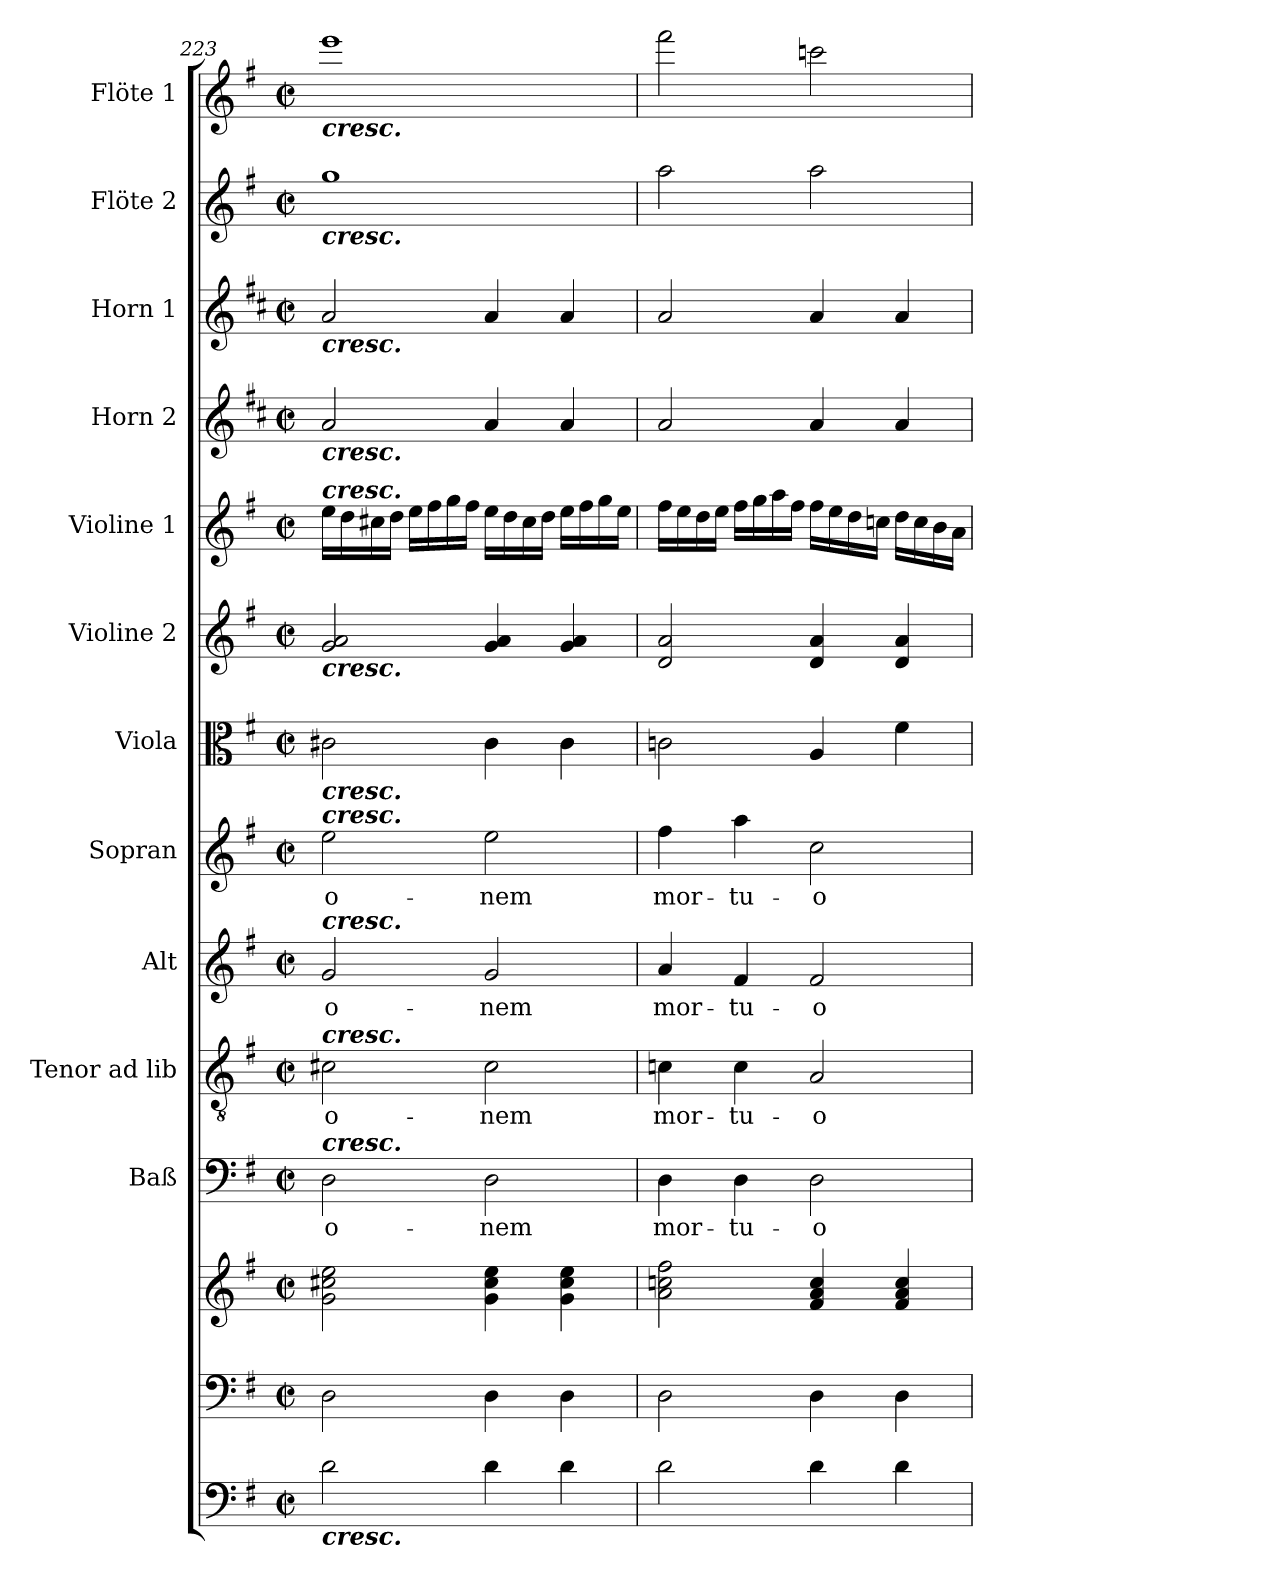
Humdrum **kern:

**kern	**kern	**kern	**kern	**text	**kern	**text	**kern	**text	**kern	**text	**kern	**kern	**kern	**kern	**kern	**kern	**kern
*part13	*part12	*part12	*part11	*part11	*part10	*part10	*part9	*part9	*part8	*part8	*part7	*part6	*part5	*part4	*part3	*part2	*part1
*staff14	*staff13	*staff12	*staff11	*staff11	*staff10	*staff10	*staff9	*staff9	*staff8	*staff8	*staff7	*staff6	*staff5	*staff4	*staff3	*staff2	*staff1
*	*	*	*I"Baß	*	*I"Tenor ad lib	*	*I"Alt	*	*I"Sopran	*	*I"Viola	*I"Violine 2	*I"Violine 1	*I"Horn 2	*I"Horn 1	*I"Flöte 2	*I"Flöte 1
*	*	*	*I'Baß	*	*I'Ten	*	*I'Alt	*	*I'Sop	*	*I'Vla.	*I'Vln. 2	*I'Vln. 1	*I'Hrn. 2	*I'Hrn. 1	*I'Fl. 2	*I'Fl. 1
!!LO:PB:g=z
*clefF4	*clefF4	*clefG2	*clefF4	*	*clefGv2	*	*clefG2	*	*clefG2	*	*clefC3	*clefG2	*clefG2	*clefG2	*clefG2	*clefG2	*clefG2
*ITrd7c12	*	*	*	*	*	*	*	*	*	*	*	*	*	*ITrd4c7	*ITrd4c7	*	*
*k[f#]	*k[f#]	*k[f#]	*k[f#]	*	*k[f#]	*	*k[f#]	*	*k[f#]	*	*k[f#]	*k[f#]	*k[f#]	*k[f#]	*k[f#]	*k[f#]	*k[f#]
*G:	*G:	*G:	*G:	*	*G:	*	*G:	*	*G:	*	*G:	*G:	*G:	*G:	*G:	*G:	*G:
*M2/2	*M2/2	*M2/2	*M2/2	*	*M2/2	*	*M2/2	*	*M2/2	*	*M2/2	*M2/2	*M2/2	*M2/2	*M2/2	*M2/2	*M2/2
*met(c|)	*met(c|)	*met(c|)	*met(c|)	*	*met(c|)	*	*met(c|)	*	*met(c|)	*	*met(c|)	*met(c|)	*met(c|)	*met(c|)	*met(c|)	*met(c|)	*met(c|)
=223	=223	=223	=223	=223	=223	=223	=223	=223	=223	=223	=223	=223	=223	=223	=223	=223	=223
!	!	!	!	!	!	!	!	!	!	!	!	!	!	!	!	!	!LO:TX:b:Bi:t=cresc.
!	!	!	!	!	!	!	!	!	!	!	!	!	!	!	!	!LO:TX:b:Bi:t=cresc.	!
!	!	!	!	!	!	!	!	!	!	!	!	!	!	!	!LO:TX:b:Bi:t=cresc.	!	!
!	!	!	!	!	!	!	!	!	!	!	!	!	!	!LO:TX:b:Bi:t=cresc.	!	!	!
!	!	!	!	!	!	!	!	!	!	!	!	!	!LO:TX:a:Bi:t=cresc.	!	!	!	!
!	!	!	!	!	!	!	!	!	!	!	!	!LO:TX:b:Bi:t=cresc.	!	!	!	!	!
!	!	!	!	!	!	!	!	!	!	!	!LO:TX:b:Bi:t=cresc.	!	!	!	!	!	!
!	!	!	!	!	!	!	!	!	!LO:TX:a:Bi:t=cresc.	!	!	!	!	!	!	!	!
!	!	!	!	!	!	!	!LO:TX:a:Bi:t=cresc.	!	!	!	!	!	!	!	!	!	!
!	!	!	!	!	!LO:TX:a:Bi:t=cresc.	!	!	!	!	!	!	!	!	!	!	!	!
!	!	!	!LO:TX:a:Bi:t=cresc.	!	!	!	!	!	!	!	!	!	!	!	!	!	!
!LO:TX:b:Bi:t=cresc.	!	!	!	!	!	!	!	!	!	!	!	!	!	!	!	!	!
!	!	!	!	!LO:LY:b	!	!LO:LY:b	!	!LO:LY:b	!	!LO:LY:b	!	!	!	!	!	!	!
2D\	2D\	2g\ 2cc#X\ 2ee\	2D\	-o-	2c#X\	-o-	2g/	-o-	2ee\	-o-	2c#X\	2g/ 2a/	16ee\LL	2d/	2d/	1gg	1eee
.	.	.	.	.	.	.	.	.	.	.	.	.	16dd\	.	.	.	.
.	.	.	.	.	.	.	.	.	.	.	.	.	16cc#X\	.	.	.	.
.	.	.	.	.	.	.	.	.	.	.	.	.	16dd\JJ	.	.	.	.
.	.	.	.	.	.	.	.	.	.	.	.	.	16ee\LL	.	.	.	.
.	.	.	.	.	.	.	.	.	.	.	.	.	16ff#\	.	.	.	.
.	.	.	.	.	.	.	.	.	.	.	.	.	16gg\	.	.	.	.
.	.	.	.	.	.	.	.	.	.	.	.	.	16ff#\JJ	.	.	.	.
!	!	!	!	!LO:LY:b	!	!LO:LY:b	!	!LO:LY:b	!	!LO:LY:b	!	!	!	!	!	!	!
4D\	4D\	4g\ 4cc#\ 4ee\	2D\	-nem	2c#\	-nem	2g/	-nem	2ee\	-nem	4c#\	4g/ 4a/	16ee\LL	4d/	4d/	.	.
.	.	.	.	.	.	.	.	.	.	.	.	.	16dd\	.	.	.	.
.	.	.	.	.	.	.	.	.	.	.	.	.	16cc#\	.	.	.	.
.	.	.	.	.	.	.	.	.	.	.	.	.	16dd\JJ	.	.	.	.
4D\	4D\	4g\ 4cc#\ 4ee\	.	.	.	.	.	.	.	.	4c#\	4g/ 4a/	16ee\LL	4d/	4d/	.	.
.	.	.	.	.	.	.	.	.	.	.	.	.	16ff#\	.	.	.	.
.	.	.	.	.	.	.	.	.	.	.	.	.	16gg\	.	.	.	.
.	.	.	.	.	.	.	.	.	.	.	.	.	16ee\JJ	.	.	.	.
=224	=224	=224	=224	=224	=224	=224	=224	=224	=224	=224	=224	=224	=224	=224	=224	=224	=224
!	!	!	!	!LO:LY:b	!	!LO:LY:b	!	!LO:LY:b	!	!LO:LY:b	!	!	!	!	!	!	!
2D\	2D\	2a\ 2ccn\ 2ff#\	4D\	mor-	4cn\	mor-	4a/	mor-	4ff#\	mor-	2cn\	2d/ 2a/	16ff#\LL	2d/	2d/	2aa\	2fff#\
.	.	.	.	.	.	.	.	.	.	.	.	.	16ee\	.	.	.	.
.	.	.	.	.	.	.	.	.	.	.	.	.	16dd\	.	.	.	.
.	.	.	.	.	.	.	.	.	.	.	.	.	16ee\JJ	.	.	.	.
!	!	!	!	!LO:LY:b	!	!LO:LY:b	!	!LO:LY:b	!	!LO:LY:b	!	!	!	!	!	!	!
.	.	.	4D\	-tu-	4c\	-tu-	4f#/	-tu-	4aa\	-tu-	.	.	16ff#\LL	.	.	.	.
.	.	.	.	.	.	.	.	.	.	.	.	.	16gg\	.	.	.	.
.	.	.	.	.	.	.	.	.	.	.	.	.	16aa\	.	.	.	.
.	.	.	.	.	.	.	.	.	.	.	.	.	16ff#\JJ	.	.	.	.
!	!	!	!	!LO:LY:b	!	!LO:LY:b	!	!LO:LY:b	!	!LO:LY:b	!	!	!	!	!	!	!
4D\	4D\	4f#/ 4a/ 4cc/	2D\	-o-	2A/	-o-	2f#/	-o-	2cc\	-o-	4A/	4d/ 4a/	16ff#\LL	4d/	4d/	2aa\	2cccn\
.	.	.	.	.	.	.	.	.	.	.	.	.	16ee\	.	.	.	.
.	.	.	.	.	.	.	.	.	.	.	.	.	16dd\	.	.	.	.
.	.	.	.	.	.	.	.	.	.	.	.	.	16ccn\JJ	.	.	.	.
4D\	4D\	4f#/ 4a/ 4cc/	.	.	.	.	.	.	.	.	4f#\	4d/ 4a/	16dd\LL	4d/	4d/	.	.
.	.	.	.	.	.	.	.	.	.	.	.	.	16cc\	.	.	.	.
.	.	.	.	.	.	.	.	.	.	.	.	.	16b\	.	.	.	.
.	.	.	.	.	.	.	.	.	.	.	.	.	16a\JJ	.	.	.	.
=	=	=	=	=	=	=	=	=	=	=	=	=	=	=	=	=	=
*-	*-	*-	*-	*-	*-	*-	*-	*-	*-	*-	*-	*-	*-	*-	*-	*-	*-
